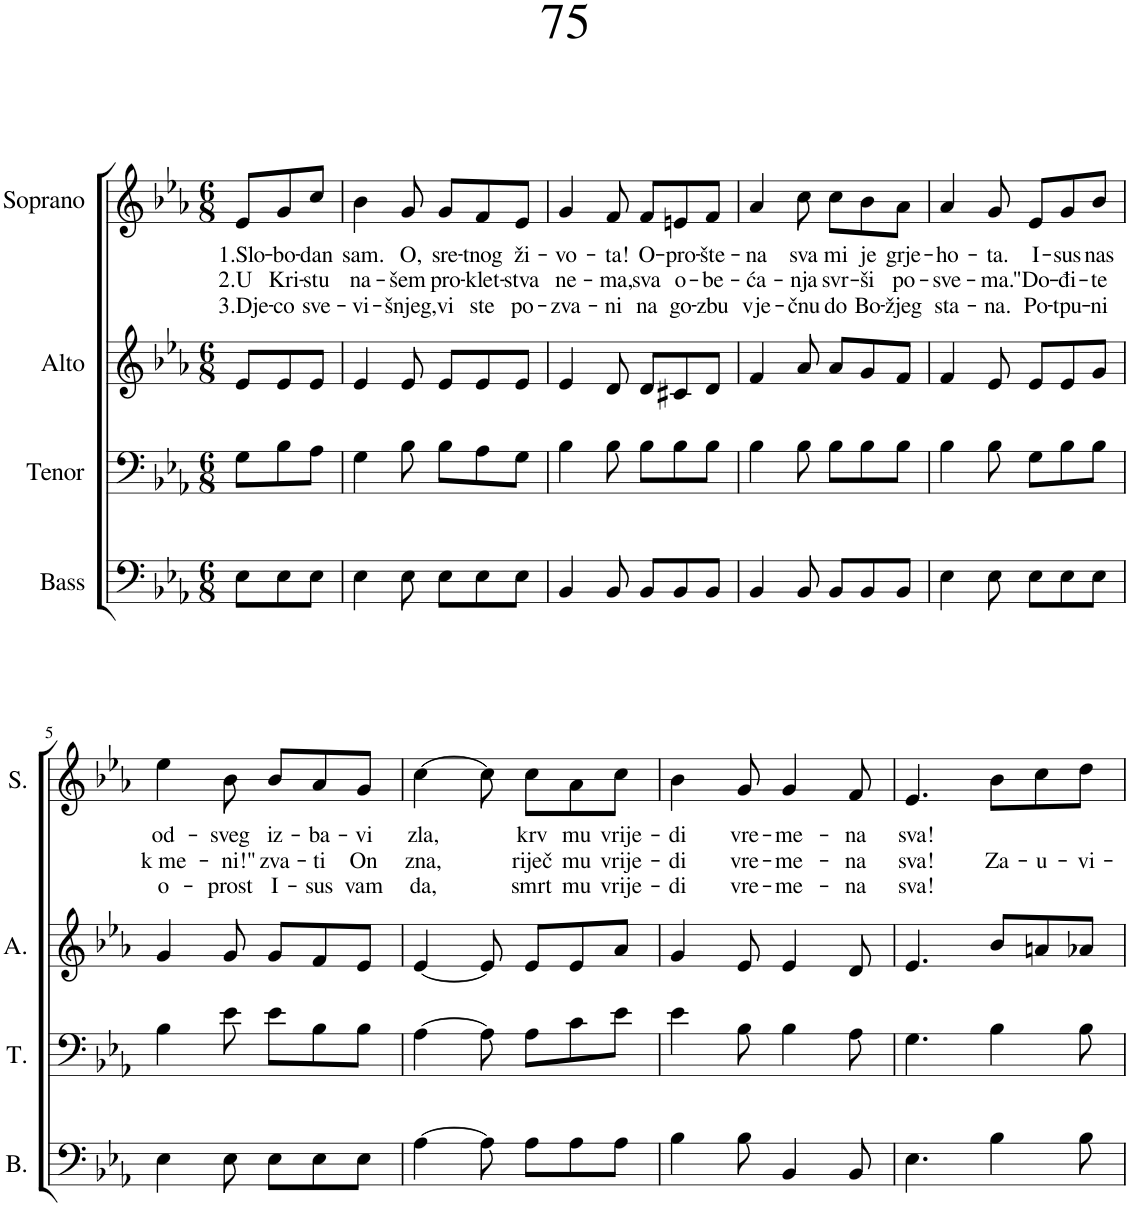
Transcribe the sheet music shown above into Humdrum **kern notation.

**kern	**kern	**kern	**kern	**text	**text	**text
*part4	*part3	*part2	*part1	*part1	*part1	*part1
*staff4	*staff3	*staff2	*staff1	*staff1	*staff1	*staff1
*I"Bass	*I"Tenor	*I"Alto	*I"Soprano	*	*	*
*I'B.	*I'T.	*I'A.	*I'S.	*	*	*
*clefF4	*clefF4	*clefG2	*clefG2	*	*	*
*k[b-e-a-]	*k[b-e-a-]	*k[b-e-a-]	*k[b-e-a-]	*	*	*
*M6/8	*M6/8	*M6/8	*M6/8	*	*	*
=	=	=	=	=	=	=
!	!	!	!	!LO:LY:b	!LO:LY:b	!LO:LY:b
8E-\L	8G\L	8e-/L	8e-/L	1.Slo-	2.U	3.Dje-
!	!	!	!	!LO:LY:b	!LO:LY:b	!LO:LY:b
8E-\	8B-\	8e-/	8g/	-bo-	Kri-	-co
!	!	!	!	!LO:LY:b	!LO:LY:b	!LO:LY:b
8E-\J	8A-\J	8e-/J	8cc/J	-dan	-stu	sve-
=1	=1	=1	=1	=1	=1	=1
!	!	!	!	!LO:LY:b	!LO:LY:b	!LO:LY:b
4E-\	4G\	4e-/	4b-\	sam.	na-	-vi-
!	!	!	!	!LO:LY:b	!LO:LY:b	!LO:LY:b
8E-\	8B-\	8e-/	8g/	O,	-šem	-šnjeg,
!	!	!	!	!LO:LY:b	!LO:LY:b	!LO:LY:b
8E-\L	8B-\L	8e-/L	8g/L	sre-	pro-	vi
!	!	!	!	!LO:LY:b	!LO:LY:b	!LO:LY:b
8E-\	8A-\	8e-/	8f/	-tnog	-klet-	ste
!	!	!	!	!LO:LY:b	!LO:LY:b	!LO:LY:b
8E-\J	8G\J	8e-/J	8e-/J	ži-	-stva	po-
=2	=2	=2	=2	=2	=2	=2
!	!	!	!	!LO:LY:b	!LO:LY:b	!LO:LY:b
4BB-/	4B-\	4e-/	4g/	-vo-	ne-	-zva-
!	!	!	!	!LO:LY:b	!LO:LY:b	!LO:LY:b
8BB-/	8B-\	8d/	8f/	-ta!	-ma,	-ni
!	!	!	!	!LO:LY:b	!LO:LY:b	!LO:LY:b
8BB-/L	8B-\L	8d/L	8f/L	O-	sva	na
!	!	!	!	!LO:LY:b	!LO:LY:b	!LO:LY:b
8BB-/	8B-\	8c#X/	8en/	-pro-	o-	go-
!	!	!	!	!LO:LY:b	!LO:LY:b	!LO:LY:b
8BB-/J	8B-\J	8d/J	8f/J	-šte-	-be-	-zbu
=3	=3	=3	=3	=3	=3	=3
!	!	!	!	!LO:LY:b	!LO:LY:b	!LO:LY:b
4BB-/	4B-\	4f/	4a-/	-na	-ća-	vje-
!	!	!	!	!LO:LY:b	!LO:LY:b	!LO:LY:b
8BB-/	8B-\	8a-/	8cc\	sva	-nja	-čnu
!	!	!	!	!LO:LY:b	!LO:LY:b	!LO:LY:b
8BB-/L	8B-\L	8a-/L	8cc\L	mi	svr-	do
!	!	!	!	!LO:LY:b	!LO:LY:b	!LO:LY:b
8BB-/	8B-\	8g/	8b-\	je	-ši	Bo-
!	!	!	!	!LO:LY:b	!LO:LY:b	!LO:LY:b
8BB-/J	8B-\J	8f/J	8a-\J	grje-	po-	-žjeg
=4	=4	=4	=4	=4	=4	=4
!	!	!	!	!LO:LY:b	!LO:LY:b	!LO:LY:b
4E-\	4B-\	4f/	4a-/	-ho-	-sve-	sta-
!	!	!	!	!LO:LY:b	!LO:LY:b	!LO:LY:b
8E-\	8B-\	8e-/	8g/	-ta.	-ma.	-na.
!	!	!	!	!LO:LY:b	!LO:LY:b	!LO:LY:b
8E-\L	8G\L	8e-/L	8e-/L	I-	"Do-	Po-
!	!	!	!	!LO:LY:b	!LO:LY:b	!LO:LY:b
8E-\	8B-\	8e-/	8g/	-sus	-đi-	-tpu-
!	!	!	!	!LO:LY:b	!LO:LY:b	!LO:LY:b
8E-\J	8B-\J	8g/J	8b-/J	nas	-te	-ni
!!LO:LB:g=z
=5	=5	=5	=5	=5	=5	=5
!	!	!	!	!LO:LY:b	!LO:LY:b	!LO:LY:b
4E-\	4B-\	4g/	4ee-\	od-	k me-	o-
!	!	!	!	!LO:LY:b	!LO:LY:b	!LO:LY:b
8E-\	8e-\	8g/	8b-\	-sveg	-ni!"	-prost
!	!	!	!	!LO:LY:b	!LO:LY:b	!LO:LY:b
8E-\L	8e-\L	8g/L	8b-/L	iz-	zva-	I-
!	!	!	!	!LO:LY:b	!LO:LY:b	!LO:LY:b
8E-\	8B-\	8f/	8a-/	-ba-	-ti	-sus
!	!	!	!	!LO:LY:b	!LO:LY:b	!LO:LY:b
8E-\J	8B-\J	8e-/J	8g/J	-vi	On	vam
=6	=6	=6	=6	=6	=6	=6
!	!	!	!	!LO:LY:b	!LO:LY:b	!LO:LY:b
[4A-\	[4A-\	[4e-/	[4cc\	zla,	zna,	da,
8A-\]	8A-\]	8e-/]	8cc\]	.	.	.
!	!	!	!	!LO:LY:b	!LO:LY:b	!LO:LY:b
8A-\L	8A-\L	8e-/L	8cc\L	krv	riječ	smrt
!	!	!	!	!LO:LY:b	!LO:LY:b	!LO:LY:b
8A-\	8c\	8e-/	8a-\	mu	mu	mu
!	!	!	!	!LO:LY:b	!LO:LY:b	!LO:LY:b
8A-\J	8e-\J	8a-/J	8cc\J	vrije-	vrije-	vrije-
=7	=7	=7	=7	=7	=7	=7
!	!	!	!	!LO:LY:b	!LO:LY:b	!LO:LY:b
4B-\	4e-\	4g/	4b-\	-di	-di	-di
!	!	!	!	!LO:LY:b	!LO:LY:b	!LO:LY:b
8B-\	8B-\	8e-/	8g/	vre-	vre-	vre-
!	!	!	!	!LO:LY:b	!LO:LY:b	!LO:LY:b
4BB-/	4B-\	4e-/	4g/	-me-	-me-	-me-
!	!	!	!	!LO:LY:b	!LO:LY:b	!LO:LY:b
8BB-/	8A-\	8d/	8f/	-na	-na	-na
=8	=8	=8	=8	=8	=8	=8
!	!	!	!	!LO:LY:b	!LO:LY:b	!LO:LY:b
4.E-\	4.G\	4.e-/	4.e-/	sva!	sva!	sva!
!	!	!	!	!	!LO:LY:b	!
4B-\	4B-\	8b-/L	8b-\L	.	Za-	.
!	!	!	!	!	!LO:LY:b	!
.	.	8an/	8cc\	.	-u-	.
!	!	!	!	!	!LO:LY:b	!
8B-\	8B-\	8a-X/J	8dd\J	.	-vi-	.
=	=	=	=	=	=	=
*-	*-	*-	*-	*-	*-	*-
